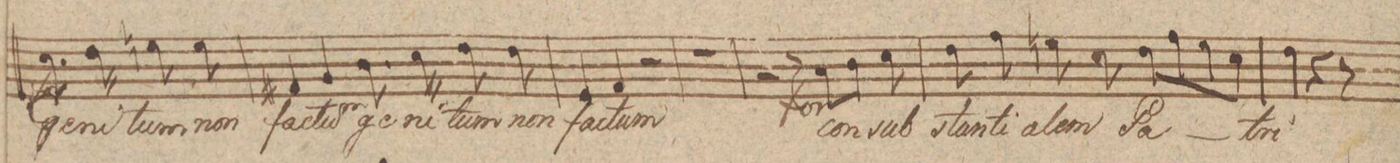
**kern	**text	**dynam
*I"Tenore	*	*
*clefC4	*	*
*k[c#f#d#g#]	*	*
*met(c)	*	*
*M4/4	*	*
8.B\	-Ge-	f
16c#\	-ni-	.
8dn\	-tum	.
8d\	non	.
=12	=12	=12
4E#X/	fac-	.
4F#/	-tum	.
8.A\	ge-	.
16B\	-ni-	.
8c#\	-tum	.
8c#\	non	.
=13	=13	=13
4D#/	fac-	.
4E/	-tum	.
2r	.	.
=14	=14	=14
1r	.	.
=15	=15	=15
2rF	.	.
8r	.	f
8G#\L	con-	.
8A\J	.	.
8B\	-sub-	.
=16	=16	=16
8c#\	-stan-	.
8e\	-ti-	.
8dn\	-a-	.
8B\	-lem	.
8c#\L	Pa-	.
8e\	.	.
8d\	.	.
8B\J	.	.
=17	=17	=17
4c#\	-tri	.
4r	.	.
8r	.	.
*-	*-	*-
